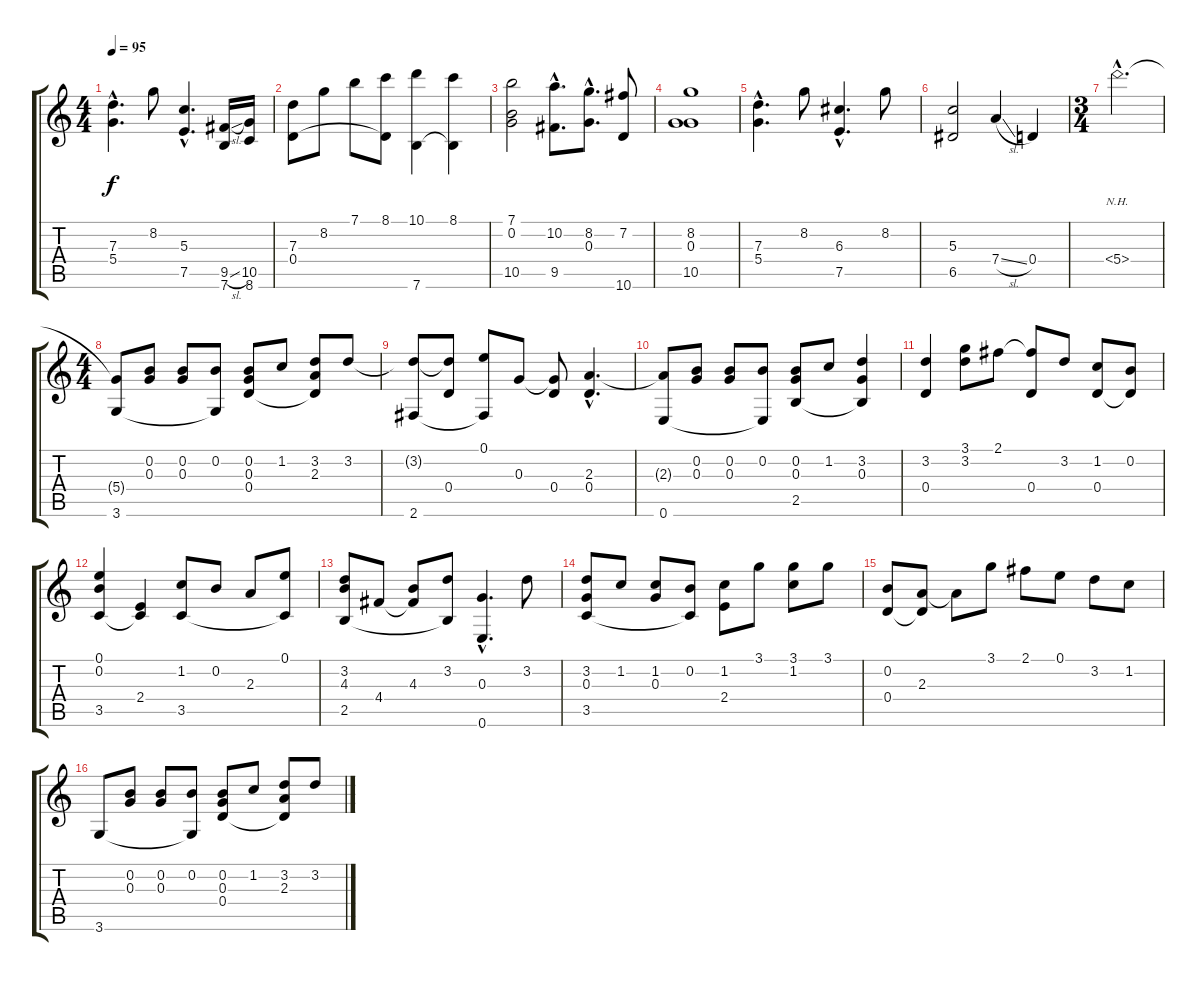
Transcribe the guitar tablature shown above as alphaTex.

\track "" {instrument acousticguitarnylon}
\staff {score tabs}
\tuning (E4 B3 G3 D3 A2 E2) {hide}
\ts (4 4)
\tempo 95
\clef g2
\ks c
(7.3{hac} 5.4{hac}).4{d dy f instrument acousticguitarnylon} 8.2.8 (5.3{hac} 7.5{hac}).4{d} (9.5{sl} 7.6).16 (10.5 8.6).16 |
(7.3 0.4).8 8.2.8 7.1.8 (8.1 0.4{t}).8 (10.1 7.6).4 (8.1 7.6{t}).4 |
(7.1 0.2 10.5).2 (10.2{hac} 9.5{hac}).8{d} (8.2{hac} 0.3{hac}).8{d} (7.2 10.6).8 |
(8.2 0.3 10.5).1 |
(7.3{hac} 5.4{hac}).4{d} 8.2.8 (6.3{hac} 7.5{hac}).4{d} 8.2.8 |
(5.3 6.5).2 7.4{sl}.4 0.4.4 |
\ts (3 4)
5.4{nh hac}.2{d} |
\ts (4 4)
(5.4{t} 3.6).8 (0.2 0.3).8 (0.2 0.3).8 (0.2 3.6{t}).8 (0.2 0.3 0.4).8 1.2.8 (3.2 2.3 0.4{t}).8 3.2.8 |
(3.2{t} 2.6).8 (3.2{t} 0.4).8 (0.1 2.6{t}).8 0.3.8 (0.3{t} 0.4).8 (2.3{hac} 0.4{hac}).4{d} |
(2.3{t} 0.6).8 (0.2 0.3).8 (0.2 0.3).8 (0.2 0.6{t}).8 (0.2 0.3 2.5).8 1.2.8 (3.2 0.3 2.5{t}).4 |
(3.2 0.4).4 (3.1 3.2).8 2.1.8 (2.1{t} 0.4).8 3.2.8 (1.2 0.4).8 (0.2 0.4{t}).8 |
(0.1 0.2 3.5).4 (2.4 3.5{t}).4 (1.2 3.5).8 0.2.8 2.3.8 (0.1 3.5{t}).8 |
(3.2 4.3 2.5).8 4.4.8 (4.3 4.4{t}).8 (3.2 2.5{t}).8 (0.3{hac} 0.6{hac}).4{d} 3.2.8 |
(3.2 0.3 3.5).8 1.2.8 (1.2 0.3).8 (0.2 3.5{t}).8 (1.2 2.4).8 3.1.8 (3.1 1.2).8 3.1.8 |
(0.2 0.4).8 (2.3 0.4{t}).8 2.3{t}.8 3.1.8 2.1.8 0.1.8 3.2.8 1.2.8 |
3.6.8 (0.2 0.3).8 (0.2 0.3).8 (0.2 3.6{t}).8 (0.2 0.3 0.4).8 1.2.8 (3.2 2.3 0.4{t}).8 3.2.8
